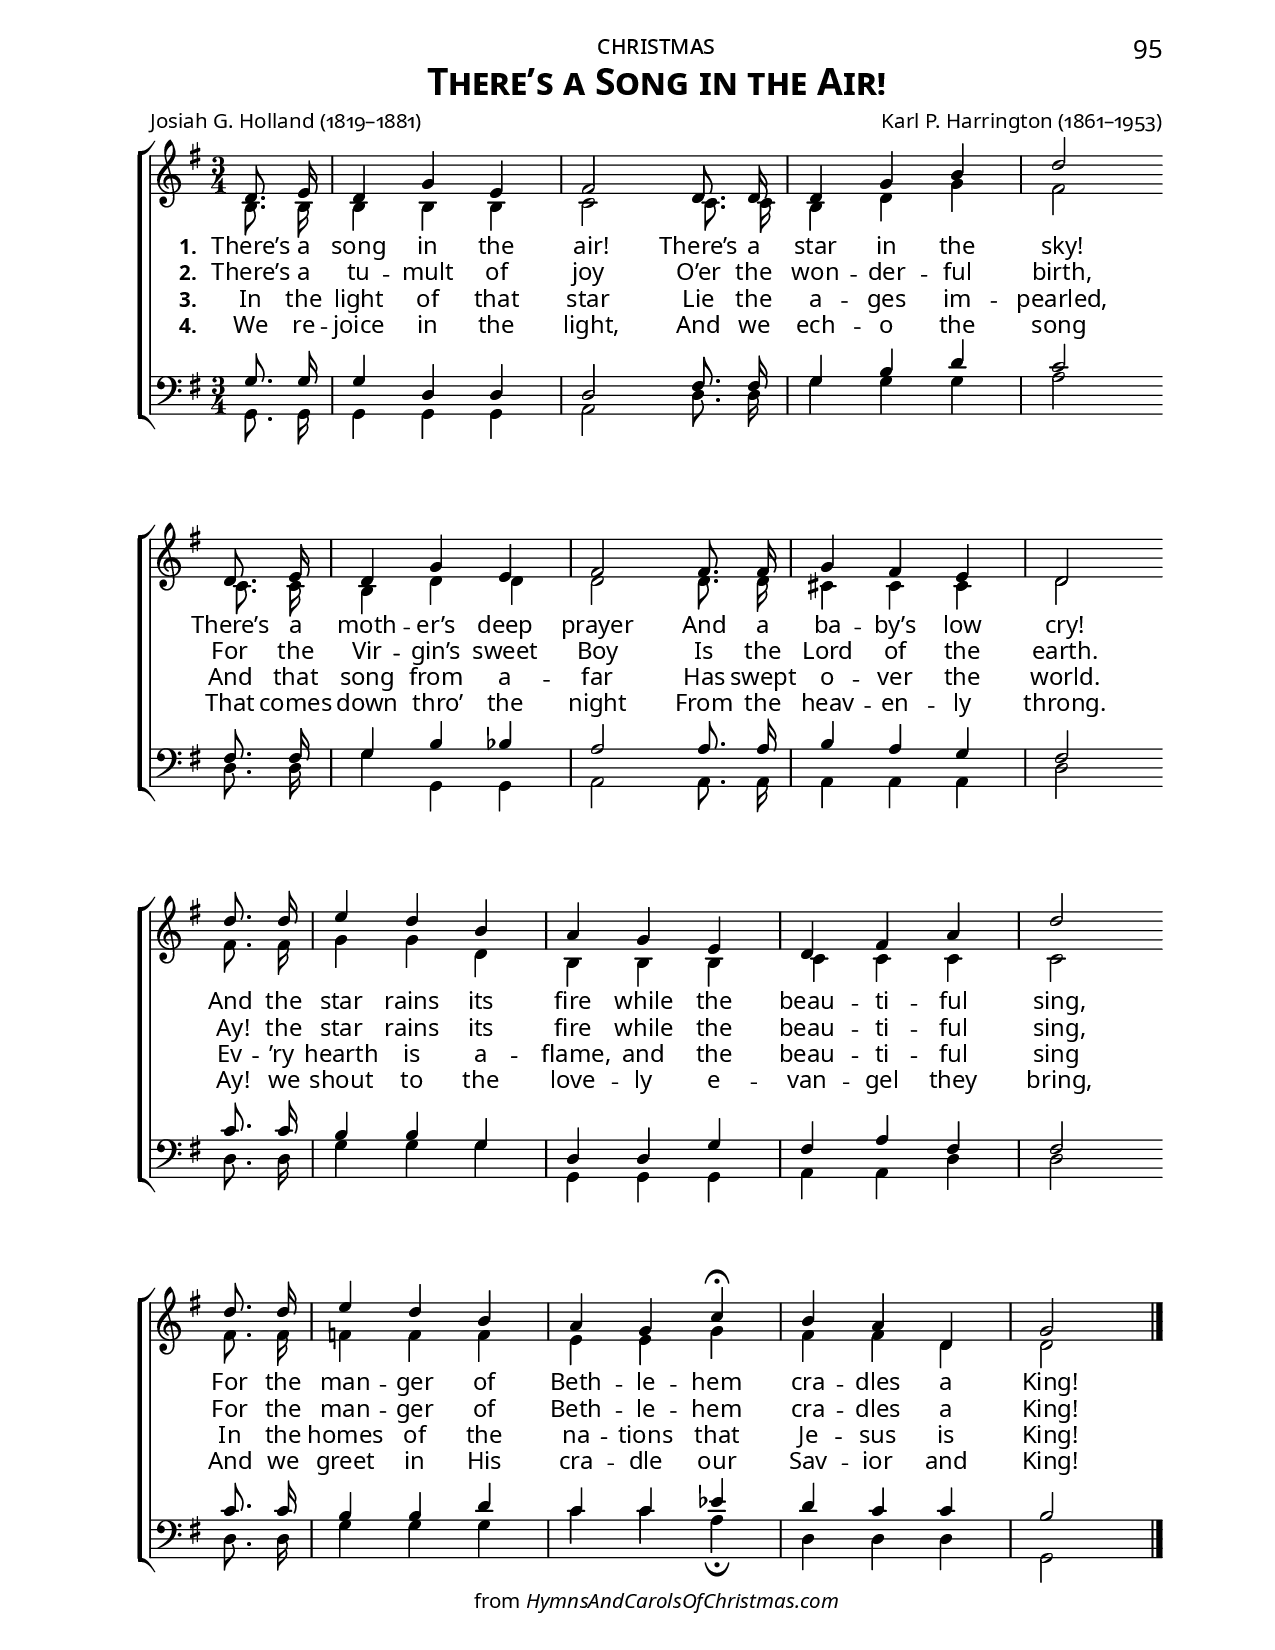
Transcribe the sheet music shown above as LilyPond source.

\version "2.14.2"
\include "util.ly"
\header {
  title = \markup{\override #'(font-name . "Garamond Premier Pro Semibold"){ \abs-fontsize #18 \smallCapsOldStyle"There’s a Song in the Air!"}}
  poet = \markup\oldStyleNum"Josiah G. Holland (1819–1881)"
  composer = \markup\oldStyleNum"Karl P. Harrington (1861–1953)"
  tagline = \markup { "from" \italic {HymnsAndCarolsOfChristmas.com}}
}
\paper {
  %print-all-headers = ##t
  paper-height = 11\in
  paper-width = 8.5\in
  indent = 0\in
  %system-system-spacing = #'((basic-distance . 10) (padding . 0))
  %system-system-spacing =
  %  #'((basic-distance . 0)
  %     (minimum-distance . 0)
  %     (padding . -0.35)
  %     (stretchability . 100))
  ragged-last-bottom = ##f
  ragged-bottom = ##f
  two-sided = ##t
  inner-margin = 1\in
  outer-margin = 0.75\in
  top-margin = 0.26\in
  bottom-margin = 0.25\in
  first-page-number = #095
  print-first-page-number = ##t
  headerLine = \markup{\override #'(font-name . "Garamond Premier Pro") \smallCapsOldStyle"christmas"}
  oddHeaderMarkup = \markup\fill-line{
     \override #'(font-name . "Garamond Premier Pro")\abs-fontsize #12.5
     \combine 
        \fill-line{"" \on-the-fly #print-page-number-check-first
        \oldStylePageNum""
        }
        \fill-line{\headerLine}
  }
  evenHeaderMarkup = \markup {
     \override #'(font-name . "Garamond Premier Pro")\abs-fontsize #12.5
     \combine
        \on-the-fly #print-page-number-check-first
        \oldStylePageNum""
        \fill-line{\headerLine}
  }
}
#(set-global-staff-size 18) \paper{ #(define fonts (make-pango-font-tree "Garamond Premier Pro" "Garamond Premier Pro" "Garamond Premier Pro" (/ 18 20))) }
global = {
  \key g \major
  \time 3/4
}

sopMusic = \relative c' {
  \partial 4 d8.\noBeam e16 |
  d4 g e |
  fis2 d8.\noBeam d16 |
  d4 g b |
  d2 \bar""\break d,8.\noBeam e16 |
  d4 g e | 
  
  fis2 fis8.\noBeam fis16 |
  g4 fis e |
  d2 \bar""\break d'8.\noBeam d16 |
  e4 d b |
  a g e | 
  
  d fis a |
  d2 \bar""\break d8.\noBeam d16 |
  e4 d b |
  a g c\fermata |
  b a d, |
  \partial 2 g2 \bar "|."
}
sopWords = \lyricmode {
  
}

altoMusic = \relative c' {
  b8.\noBeam b16 |
  b4 b b |
  c2 c8.\noBeam c16 |
  b4 d g |
  fis2 c8.\noBeam  c16 |
  b4 d d |
  
  d2 d8.\noBeam d16 |
  cis4 cis cis |
  d2 fis8.\noBeam  fis16 |
  g4 g d |
  b b b |
  
  c4 c c |
  c2 fis8.\noBeam fis16 |
  f4 f f |
  e e g |
  fis fis d |
  d2 \bar "|."
}
altoWords = \lyricmode {
  \dropLyricsV
  \set stanza = #"1. "
  There’s a song in the air!
  There’s a star in the sky!
  There’s a moth -- er’s deep prayer
  And a ba -- by’s low cry!
  And the star rains its fire while the beau -- ti -- ful sing,
  For the man -- ger of Beth -- le -- hem cra -- dles a King!
}
altoWordsII = \lyricmode {
  \dropLyricsV
  \set stanza = #"2. "
  There’s a tu -- mult of joy
  O’er the won -- der -- ful birth,
  For the Vir -- gin’s sweet Boy
  Is the Lord of the earth.
  Ay! the star rains its fire while the beau -- ti -- ful sing,
  For the man -- ger of Beth -- le -- hem cra -- dles a King!
}
altoWordsIII = \lyricmode {
  \dropLyricsV
  \set stanza = #"3. "
  In the light of that star
  Lie the a -- ges im -- pearled,
  And that song from a -- far
  Has swept o -- ver the world.
  Ev -- ’ry hearth is a -- flame, and the beau -- ti -- ful sing
  In the homes of the na -- tions that Je -- sus is King!
}
altoWordsIV = \lyricmode {
  \dropLyricsV
  \set stanza = #"4. "
  We re -- joice in the light,
  And we ech -- o the song
  That comes down thro’ the night
  From the heav -- en -- ly throng.
  Ay! we shout to the love -- ly e -- van -- gel they bring,
  And we greet in His cra -- dle our Sav -- ior and King!
}
altoWordsV = \lyricmode {
}
altoWordsVI = \lyricmode {
}
tenorMusic = \relative c' {
  g8.\noBeam g16 |
  g4 d d |
  d2 fis8.\noBeam fis16 |
  g4 b d |
  c2 fis,8.\noBeam fis16 |
  g4 b bes |
  
  a2 a8.\noBeam a16 |
  b4 a g |
  fis2 c'8.\noBeam c16 |
  b4 b g |
  d d g |
  
  fis a fis |
  fis2 c'8.\noBeam c16 |
  b4 b d |
  c c ees |
  d c c |
  b2 \bar "|."
}
tenorWords = \lyricmode {

}

bassMusic = \relative c {
  g8.\noBeam g16 |
  g4 g g |
  a2 d8.\noBeam d16 |
  g4 g g |
  a2 d,8.\noBeam d16 |
  g4 g, g |
  
  a2 a8.\noBeam a16 |
  a4 a a |
  d2 d8.\noBeam d16 |
  g4 g g |
  g, g g |
  
  a a d |
  d2 d8.\noBeam d16 |
  g4 g g |
  c c a\fermata |
  d, d d |
  g,2 \bar "|."
}
bassWords = \lyricmode {

}

pianoRH = \relative c' {
  
}
pianoLH = \relative c' {
  
}

\score {
  <<
   \new ChoirStaff <<
%    \new Lyrics = sopranos \with { \override VerticalAxisGroup #'nonstaff-relatedstaff-spacing = #'((basic-distance . 1)) }
    \new Staff = women <<
      \new Voice = "sopranos" { \voiceOne << \global \sopMusic >> }
      \new Voice = "altos" { \voiceTwo << \global \altoMusic >> }
    >>
    \new Lyrics \with { alignAboveContext = #"women" \override VerticalAxisGroup #'nonstaff-relatedstaff-spacing = #'((basic-distance . 1))} \lyricsto "sopranos" \sopWords
    \new Lyrics = "altosVI"  \with { alignBelowContext = #"women" } \lyricsto "sopranos" \altoWordsVI
    \new Lyrics = "altosV"  \with { alignBelowContext = #"women" } \lyricsto "sopranos" \altoWordsV
    \new Lyrics = "altosIV"  \with { alignBelowContext = #"women" } \lyricsto "sopranos" \altoWordsIV
    \new Lyrics = "altosIII"  \with { alignBelowContext = #"women" } \lyricsto "sopranos" \altoWordsIII
    \new Lyrics = "altosII"  \with { alignBelowContext = #"women" } \lyricsto "sopranos" \altoWordsII
    \new Lyrics = "altos"  \with { alignBelowContext = #"women" \override VerticalAxisGroup #'nonstaff-relatedstaff-spacing = #'((basic-distance . 1))} \lyricsto "sopranos" \altoWords
   \new Staff = men <<
      \clef bass
      \new Voice = "tenors" { \voiceOne << \global \tenorMusic >> }
      \new Voice = "basses" { \voiceTwo << \global \bassMusic >> }
    >>
    \new Lyrics \with { alignAboveContext = #"men" \override VerticalAxisGroup #'nonstaff-relatedstaff-spacing = #'((basic-distance . 1)) } \lyricsto "tenors" \tenorWords
    \new Lyrics \with { alignBelowContext = #"men" \override VerticalAxisGroup #'nonstaff-relatedstaff-spacing = #'((basic-distance . 1)) } \lyricsto "basses" \bassWords
  >>
%    \new PianoStaff << \new Staff { \new Voice { \pianoRH } } \new Staff { \clef "bass" \pianoLH } >>
  >>
  \layout {
  \context {
    \Lyrics
    \override LyricText #'font-size = #1.3
  }
    \context {
      \Score
      %\override SpacingSpanner #'base-shortest-duration = #(ly:make-moment 1 8)
      %\override SpacingSpanner #'common-shortest-duration = #(ly:make-moment 1 4)
    }
    \context {
      % Remove all empty staves
      % \Staff \RemoveEmptyStaves \override VerticalAxisGroup #'remove-first = ##t
    }
    \context {
      \Lyrics
      \override LyricText #'X-offset = #center-on-word
    }
  }
}

